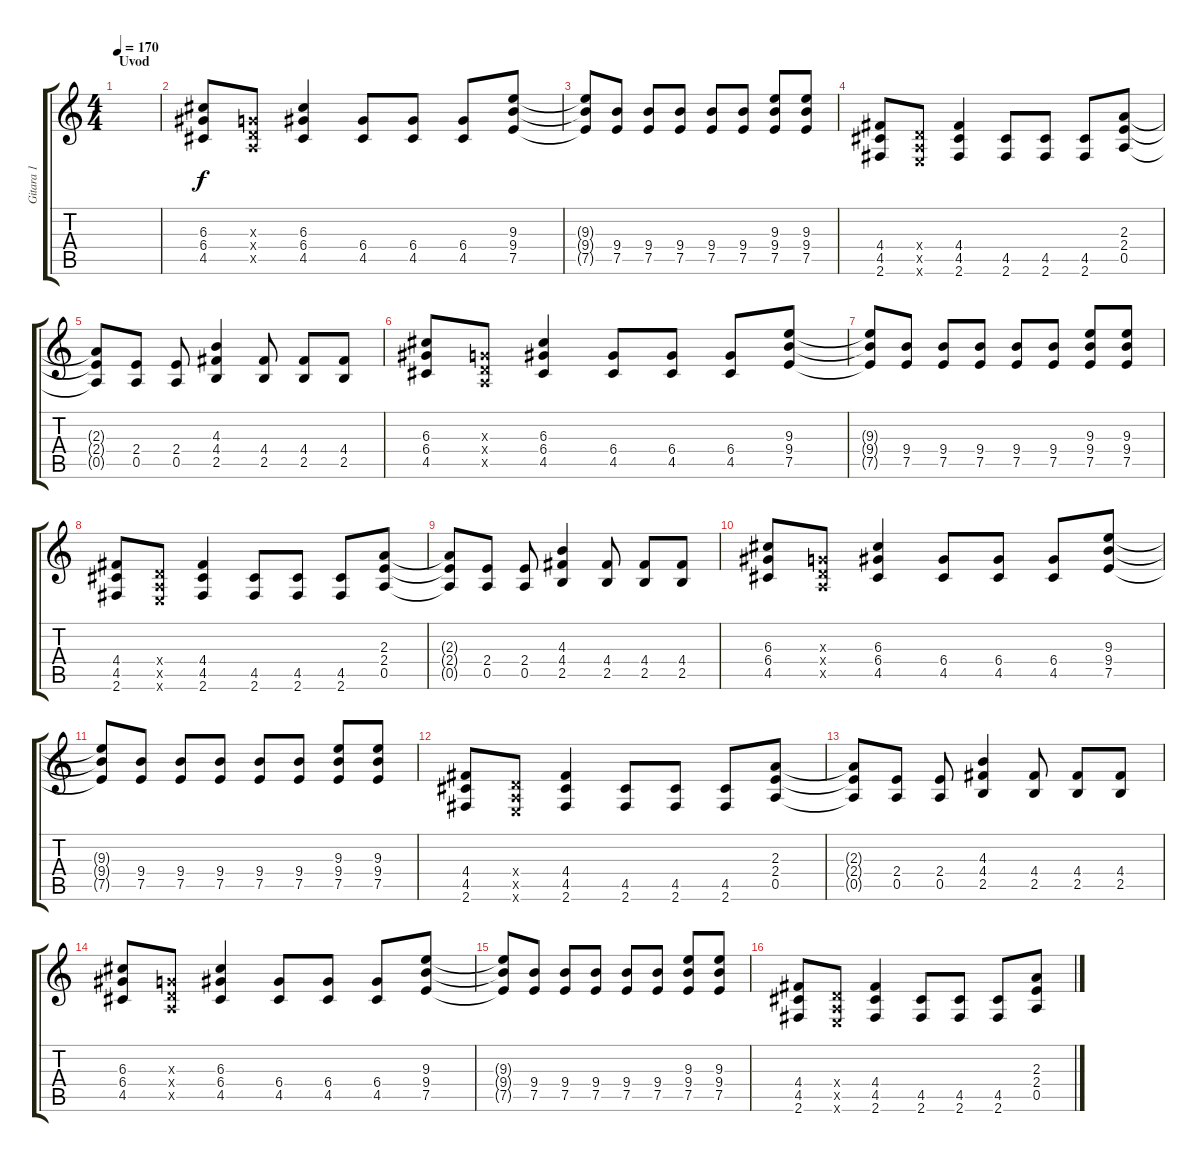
\track ("Gitara 1" "Gitara 1") {instrument overdrivenguitar}
\staff {score tabs}
\tuning (E4 B3 G3 D3 A2 E2) {hide}
\ts (4 4)
\section ("" "Uvod")
\tempo 170
\clef g2
\ks c
|
(6.3 6.4 4.5).8 (0.3{x} 0.4{x} 0.5{x}).8 (6.3 6.4 4.5).4 (6.4 4.5).8 (6.4 4.5).8 (6.4 4.5).8 (9.3 9.4 7.5).8 |
(9.3{t} 9.4{t} 7.5{t}).8 (9.4 7.5).8 (9.4 7.5).8 (9.4 7.5).8 (9.4 7.5).8 (9.4 7.5).8 (9.3 9.4 7.5).8 (9.3 9.4 7.5).8 |
(4.4 4.5 2.6).8 (0.4{x} 0.5{x} 0.6{x}).8 (4.4 4.5 2.6).4 (4.5 2.6).8 (4.5 2.6).8 (4.5 2.6).8 (2.3 2.4 0.5).8 |
(2.3{t} 2.4{t} 0.5{t}).8 (2.4 0.5).8 (2.4 0.5).8 (4.3 4.4 2.5).4 (4.4 2.5).8 (4.4 2.5).8 (4.4 2.5).8 |
(6.3 6.4 4.5).8 (0.3{x} 0.4{x} 0.5{x}).8 (6.3 6.4 4.5).4 (6.4 4.5).8 (6.4 4.5).8 (6.4 4.5).8 (9.3 9.4 7.5).8 |
(9.3{t} 9.4{t} 7.5{t}).8 (9.4 7.5).8 (9.4 7.5).8 (9.4 7.5).8 (9.4 7.5).8 (9.4 7.5).8 (9.3 9.4 7.5).8 (9.3 9.4 7.5).8 |
(4.4 4.5 2.6).8 (0.4{x} 0.5{x} 0.6{x}).8 (4.4 4.5 2.6).4 (4.5 2.6).8 (4.5 2.6).8 (4.5 2.6).8 (2.3 2.4 0.5).8 |
(2.3{t} 2.4{t} 0.5{t}).8 (2.4 0.5).8 (2.4 0.5).8 (4.3 4.4 2.5).4 (4.4 2.5).8 (4.4 2.5).8 (4.4 2.5).8 |
(6.3 6.4 4.5).8 (0.3{x} 0.4{x} 0.5{x}).8 (6.3 6.4 4.5).4 (6.4 4.5).8 (6.4 4.5).8 (6.4 4.5).8 (9.3 9.4 7.5).8 |
(9.3{t} 9.4{t} 7.5{t}).8 (9.4 7.5).8 (9.4 7.5).8 (9.4 7.5).8 (9.4 7.5).8 (9.4 7.5).8 (9.3 9.4 7.5).8 (9.3 9.4 7.5).8 |
(4.4 4.5 2.6).8 (0.4{x} 0.5{x} 0.6{x}).8 (4.4 4.5 2.6).4 (4.5 2.6).8 (4.5 2.6).8 (4.5 2.6).8 (2.3 2.4 0.5).8 |
(2.3{t} 2.4{t} 0.5{t}).8 (2.4 0.5).8 (2.4 0.5).8 (4.3 4.4 2.5).4 (4.4 2.5).8 (4.4 2.5).8 (4.4 2.5).8 |
(6.3 6.4 4.5).8 (0.3{x} 0.4{x} 0.5{x}).8 (6.3 6.4 4.5).4 (6.4 4.5).8 (6.4 4.5).8 (6.4 4.5).8 (9.3 9.4 7.5).8 |
(9.3{t} 9.4{t} 7.5{t}).8 (9.4 7.5).8 (9.4 7.5).8 (9.4 7.5).8 (9.4 7.5).8 (9.4 7.5).8 (9.3 9.4 7.5).8 (9.3 9.4 7.5).8 |
(4.4 4.5 2.6).8 (0.4{x} 0.5{x} 0.6{x}).8 (4.4 4.5 2.6).4 (4.5 2.6).8 (4.5 2.6).8 (4.5 2.6).8 (2.3 2.4 0.5).8
